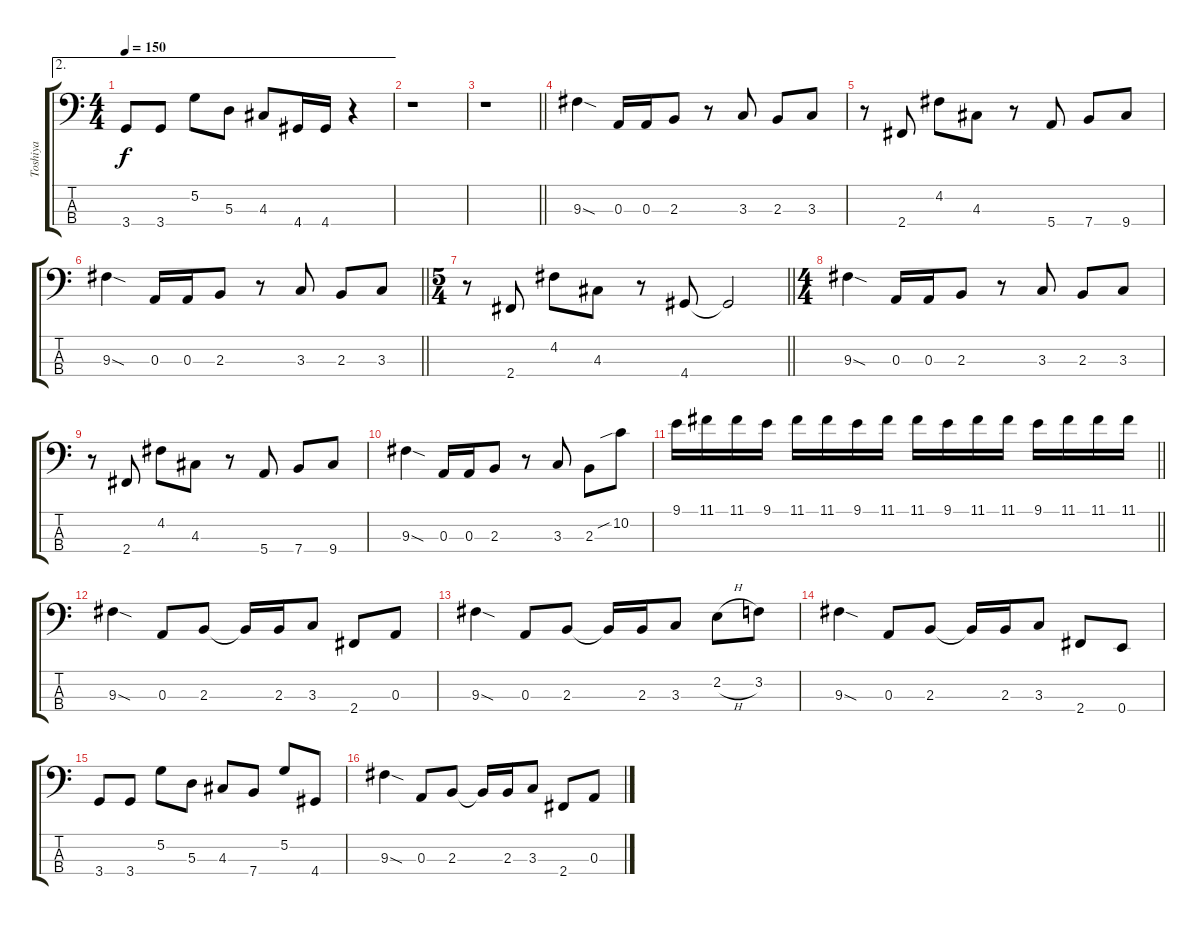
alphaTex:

\track ("Toshiya" "Toshiya") {instrument electricbasspick}
\staff {score tabs}
\tuning (G2 D2 A1 E1) {hide}
\ae 2
\ts (4 4)
\tempo 150
\clef f4
\ks c
3.4.8{dy f} 3.4.8 5.2.8 5.3.8 4.3.8 4.4.16 4.4.16 r.4 |
r.1 |
\barLineRight lightlight
r.1 |
9.3{sod}.4 0.3.16 0.3.16 2.3.8 r.8 3.3.8 2.3.8 3.3.8 |
r.8 2.4.8 4.2.8 4.3.8 r.8 5.4.8 7.4.8 9.4.8 |
\barLineRight lightlight
9.3{sod}.4 0.3.16 0.3.16 2.3.8 r.8 3.3.8 2.3.8 3.3.8 |
\ts (5 4)
\barLineRight lightlight
r.8 2.4.8 4.2.8 4.3.8 r.8 4.4.8 4.4{t}.2 |
\ts (4 4)
9.3{sod}.4 0.3.16 0.3.16 2.3.8 r.8 3.3.8 2.3.8 3.3.8 |
r.8 2.4.8 4.2.8 4.3.8 r.8 5.4.8 7.4.8 9.4.8 |
9.3{sod}.4 0.3.16 0.3.16 2.3.8 r.8 3.3.8 2.3.8 10.2{sib}.8 |
\barLineRight lightlight
9.1.16 11.1.16 11.1.16 9.1.16 11.1.16 11.1.16 9.1.16 11.1.16 11.1.16 9.1.16 11.1.16 11.1.16 9.1.16 11.1.16 11.1.16 11.1.16 |
9.3{sod}.4 0.3.8 2.3.8 2.3{t}.16 2.3.16 3.3.8 2.4.8 0.3.8 |
9.3{sod}.4 0.3.8 2.3.8 2.3{t}.16 2.3.16 3.3.8 2.2{h}.8 3.2.8 |
9.3{sod}.4 0.3.8 2.3.8 2.3{t}.16 2.3.16 3.3.8 2.4.8 0.4.8 |
3.4.8 3.4.8 5.2.8 5.3.8 4.3.8 7.4.8 5.2.8 4.4.8 |
9.3{sod}.4 0.3.8 2.3.8 2.3{t}.16 2.3.16 3.3.8 2.4.8 0.3.8
